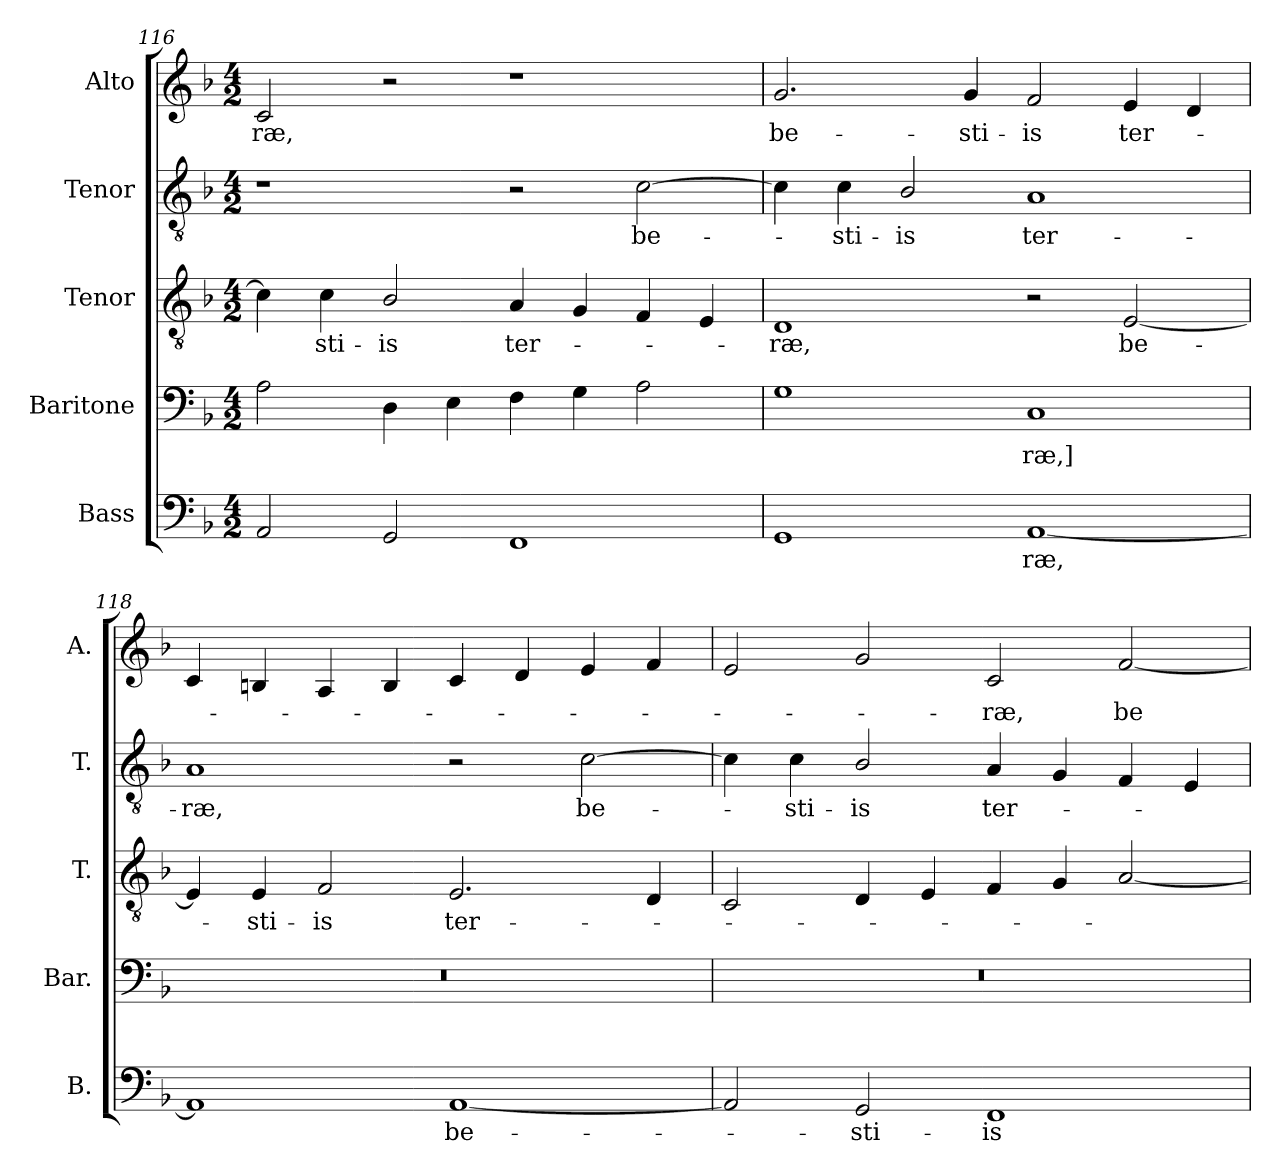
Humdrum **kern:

**kern	**text	**kern	**text	**kern	**text	**kern	**text	**kern	**text
*part5	*part5	*part4	*part4	*part3	*part3	*part2	*part2	*part1	*part1
*staff5	*staff5	*staff4	*staff4	*staff3	*staff3	*staff2	*staff2	*staff1	*staff1
*I"Bass	*	*I"Baritone	*	*I"Tenor	*	*I"Tenor	*	*I"Alto	*
*I'B.	*	*I'Bar.	*	*I'T.	*	*I'T.	*	*I'A.	*
*clefF4	*	*clefF4	*	*clefGv2	*	*clefGv2	*	*clefG2	*
*	*	*	*	*ITrd7c12	*	*ITrd7c12	*	*	*
*k[b-]	*	*k[b-]	*	*k[b-]	*	*k[b-]	*	*k[b-]	*
*F:	*	*F:	*	*F:	*	*F:	*	*F:	*
*M4/2	*	*M4/2	*	*M4/2	*	*M4/2	*	*M4/2	*
=116	=116	=116	=116	=116	=116	=116	=116	=116	=116
!	!	!	!	!	!	!	!	!	!LO:LY:b:color=#000000
2AAi/	.	2Ai\	.	4Ci\]	.	1r	.	2ci/	-ræ,
!	!	!	!	!	!LO:LY:b:color=#000000	!	!	!	!
.	.	.	.	4Ci\	-sti-	.	.	.	.
!	!	!	!	!	!LO:LY:b:color=#000000	!	!	!	!
2GGi/	.	4Di\	.	2BB-i/	-is	.	.	2r	.
.	.	4Ei\	.	.	.	.	.	.	.
!	!	!	!	!	!LO:LY:b:color=#000000	!	!	!	!
1FFi	.	4Fi\	.	4AAi/	ter-	2r	.	1r	.
.	.	4Gi\	.	4GGi/	.	.	.	.	.
!	!	!	!	!	!	!	!LO:LY:b:color=#000000	!	!
.	.	2Ai\	.	4FFi/	.	[2Ci\	be-	.	.
.	.	.	.	4EEi/	.	.	.	.	.
=117	=117	=117	=117	=117	=117	=117	=117	=117	=117
!	!	!	!	!	!LO:LY:b:color=#000000	!	!	!	!
!	!	!	!	!	!	!	!	!	!LO:LY:b:color=#000000
1GGi	.	1Gi	.	1DDi	-ræ,	4Ci\]	.	2.gi/	be-
!	!	!	!	!	!	!	!LO:LY:b:color=#000000	!	!
.	.	.	.	.	.	4Ci\	-sti-	.	.
!	!	!	!	!	!	!	!LO:LY:b:color=#000000	!	!
.	.	.	.	.	.	2BB-i/	-is	.	.
!	!	!	!	!	!	!	!	!	!LO:LY:b:color=#000000
.	.	.	.	.	.	.	.	4gi/	-sti-
!	!LO:LY:b:color=#000000	!	!	!	!	!	!	!	!
!	!	!	!LO:LY:b:color=#000000	!	!	!	!	!	!
!	!	!	!	!	!	!	!LO:LY:b:color=#000000	!	!
!	!	!	!	!	!	!	!	!	!LO:LY:b:color=#000000
[1AAi	-ræ,	1Ci	-ræ,]	2r	.	1AAi	ter-	2fi/	-is
!	!	!	!	!	!LO:LY:b:color=#000000	!	!	!	!
!	!	!	!	!	!	!	!	!	!LO:LY:b:color=#000000
.	.	.	.	[2EEi/	be-	.	.	4ei/	ter-
.	.	.	.	.	.	.	.	4di/	.
=118	=118	=118	=118	=118	=118	=118	=118	=118	=118
!	!	!LO:N:vis=1	!	!	!	!	!	!	!
!	!	!	!	!	!	!	!LO:LY:b:color=#000000	!	!
1AAi]	.	0r	.	4EEi/]	.	1AAi	-ræ,	4ci/	.
!	!	!	!	!	!LO:LY:b:color=#000000	!	!	!	!
.	.	.	.	4EEi/	-sti-	.	.	4Bni/	.
!	!	!	!	!	!LO:LY:b:color=#000000	!	!	!	!
.	.	.	.	2FFi/	-is	.	.	4Ai/	.
.	.	.	.	.	.	.	.	4Bi/	.
!	!LO:LY:b:color=#000000	!	!	!	!	!	!	!	!
!	!	!	!	!	!LO:LY:b:color=#000000	!	!	!	!
[1AAi	be-	.	.	2.EEi/	ter-	2r	.	4ci/	.
.	.	.	.	.	.	.	.	4di/	.
!	!	!	!	!	!	!	!LO:LY:b:color=#000000	!	!
.	.	.	.	.	.	[2Ci\	be-	4ei/	.
.	.	.	.	4DDi/	.	.	.	4fi/	.
!!LO:LB:g=z
=119	=119	=119	=119	=119	=119	=119	=119	=119	=119
!	!	!LO:N:vis=1	!	!	!	!	!	!	!
2AAi/]	.	0r	.	2CCi/	.	4Ci\]	.	2ei/	.
!	!	!	!	!	!	!	!LO:LY:b:color=#000000	!	!
.	.	.	.	.	.	4Ci\	-sti-	.	.
!	!LO:LY:b:color=#000000	!	!	!	!	!	!	!	!
!	!	!	!	!	!	!	!LO:LY:b:color=#000000	!	!
2GGi/	-sti-	.	.	4DDi/	.	2BB-i/	-is	2gi/	.
.	.	.	.	4EEi/	.	.	.	.	.
!	!LO:LY:b:color=#000000	!	!	!	!	!	!	!	!
!	!	!	!	!	!	!	!LO:LY:b:color=#000000	!	!
!	!	!	!	!	!	!	!	!	!LO:LY:b:color=#000000
1FFi	-is	.	.	4FFi/	.	4AAi/	ter-	2ci/	-ræ,
.	.	.	.	4GGi/	.	4GGi/	.	.	.
!	!	!	!	!	!	!	!	!	!LO:LY:b:color=#000000
.	.	.	.	[2AAi/	.	4FFi/	.	[2fi/	be-
.	.	.	.	.	.	4EEi/	.	.	.
=	=	=	=	=	=	=	=	=	=
*-	*-	*-	*-	*-	*-	*-	*-	*-	*-
